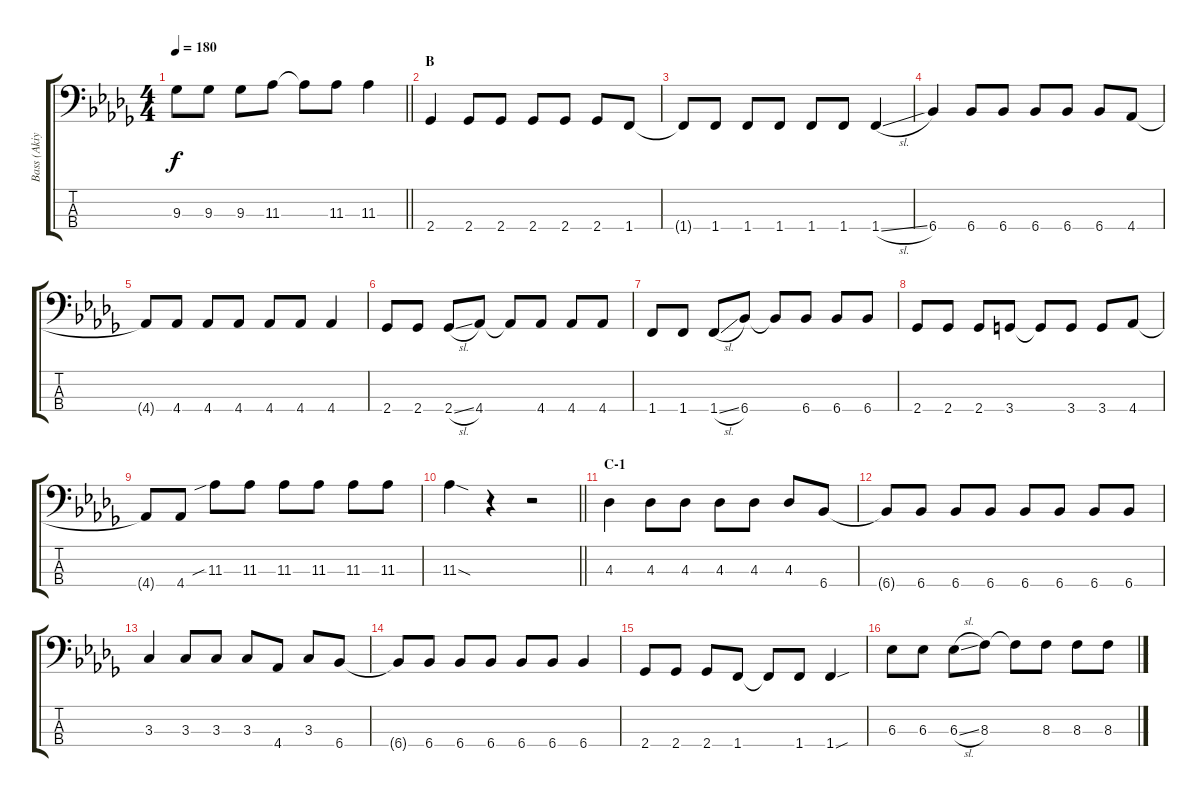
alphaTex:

\track ("Bass (Akiyama Mio)" "Bass (Akiy") {instrument electricbassfinger}
\staff {score tabs}
\tuning (G2 D2 A1 E1) {hide}
\ts (4 4)
\tempo 180
\clef f4
\barLineRight lightlight
\ks db
9.3.8{dy f} 9.3.8 9.3.8 11.3.8 11.3{t}.8 11.3.8 11.3.4 |
\section ("" "B")
2.4.4 2.4.8 2.4.8 2.4.8 2.4.8 2.4.8 1.4.8 |
1.4{t}.8 1.4.8 1.4.8 1.4.8 1.4.8 1.4.8 1.4{sl}.4 |
6.4.4 6.4.8 6.4.8 6.4.8 6.4.8 6.4.8 4.4.8 |
4.4{t}.8 4.4.8 4.4.8 4.4.8 4.4.8 4.4.8 4.4.4 |
2.4.8 2.4.8 2.4{sl}.8 4.4.8 4.4{t}.8 4.4.8 4.4.8 4.4.8 |
1.4.8 1.4.8 1.4{sl}.8 6.4.8 6.4{t}.8 6.4.8 6.4.8 6.4.8 |
2.4.8 2.4.8 2.4.8 3.4.8 3.4{t}.8 3.4.8 3.4.8 4.4.8 |
4.4{t}.8 4.4.8 11.3{sib}.8 11.3.8 11.3.8 11.3.8 11.3.8 11.3.8 |
\barLineRight lightlight
11.3{sod}.4 r.4 r.2 |
\section ("" "C-1")
4.3.4 4.3.8 4.3.8 4.3.8 4.3.8 4.3.8 6.4.8 |
6.4{t}.8 6.4.8 6.4.8 6.4.8 6.4.8 6.4.8 6.4.8 6.4.8 |
3.3.4 3.3.8 3.3.8 3.3.8 4.4.8 3.3.8 6.4.8 |
6.4{t}.8 6.4.8 6.4.8 6.4.8 6.4.8 6.4.8 6.4.4 |
2.4.8 2.4.8 2.4.8 1.4.8 1.4{t}.8 1.4.8 1.4{sou}.4 |
6.3.8 6.3.8 6.3{sl}.8 8.3.8 8.3{t}.8 8.3.8 8.3.8 8.3.8
